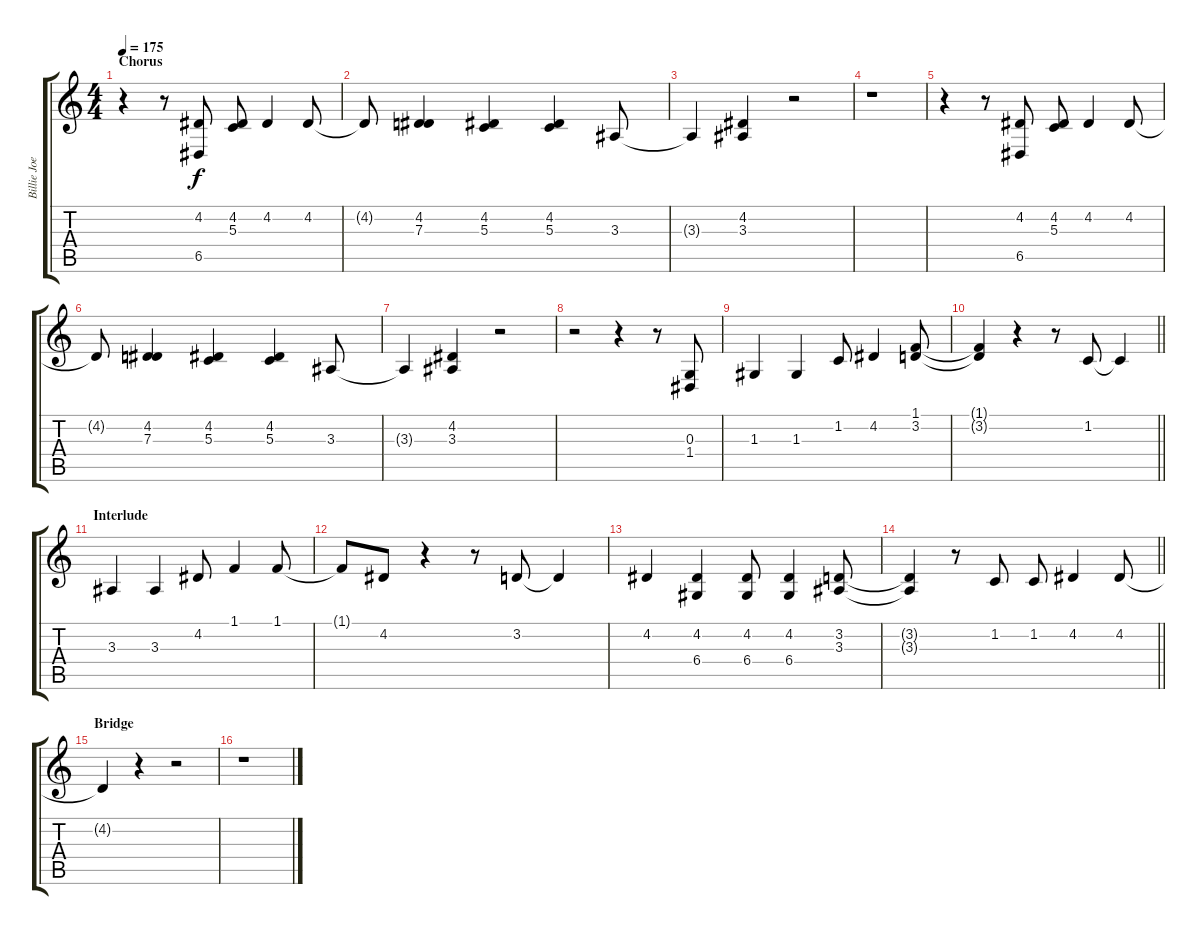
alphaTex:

\track ("Billie Joe Armstrong - Vox" "Billie Joe") {instrument voiceoohs}
\staff {score tabs}
\tuning (E4 B3 G3 D3 A2 E2) {hide}
\ts (4 4)
\section ("" "Chorus")
\tempo 175
\clef g2
\ks c
r.4{dy f} r.8 (4.2 6.5).8 (4.2 5.3).8 4.2.4 4.2.8 |
4.2{t}.8 (4.2 7.3).4 (4.2 5.3).4 (4.2 5.3).4 3.3.8 |
3.3{t}.4 (4.2 3.3).4 r.2 |
r.1 |
r.4 r.8 (4.2 6.5).8 (4.2 5.3).8 4.2.4 4.2.8 |
4.2{t}.8 (4.2 7.3).4 (4.2 5.3).4 (4.2 5.3).4 3.3.8 |
3.3{t}.4 (4.2 3.3).4 r.2 |
r.2 r.4 r.8 (0.3 1.4).8 |
1.3.4 1.3.4 1.2.8 4.2.4 (1.1 3.2).8 |
\barLineRight lightlight
(1.1{t} 3.2{t}).4 r.4 r.8 1.2.8 1.2{t}.4 |
\section ("" "Interlude")
3.3.4 3.3.4 4.2.8 1.1.4 1.1.8 |
1.1{t}.8 4.2.8 r.4 r.8 3.2.8 3.2{t}.4 |
4.2.4 (4.2 6.4).4 (4.2 6.4).8 (4.2 6.4).4 (3.2 3.3).8 |
\barLineRight lightlight
(3.2{t} 3.3{t}).4 r.8 1.2.8 1.2.8 4.2.4 4.2.8 |
\section ("" "Bridge")
4.2{t}.4 r.4 r.2 |
r.1
